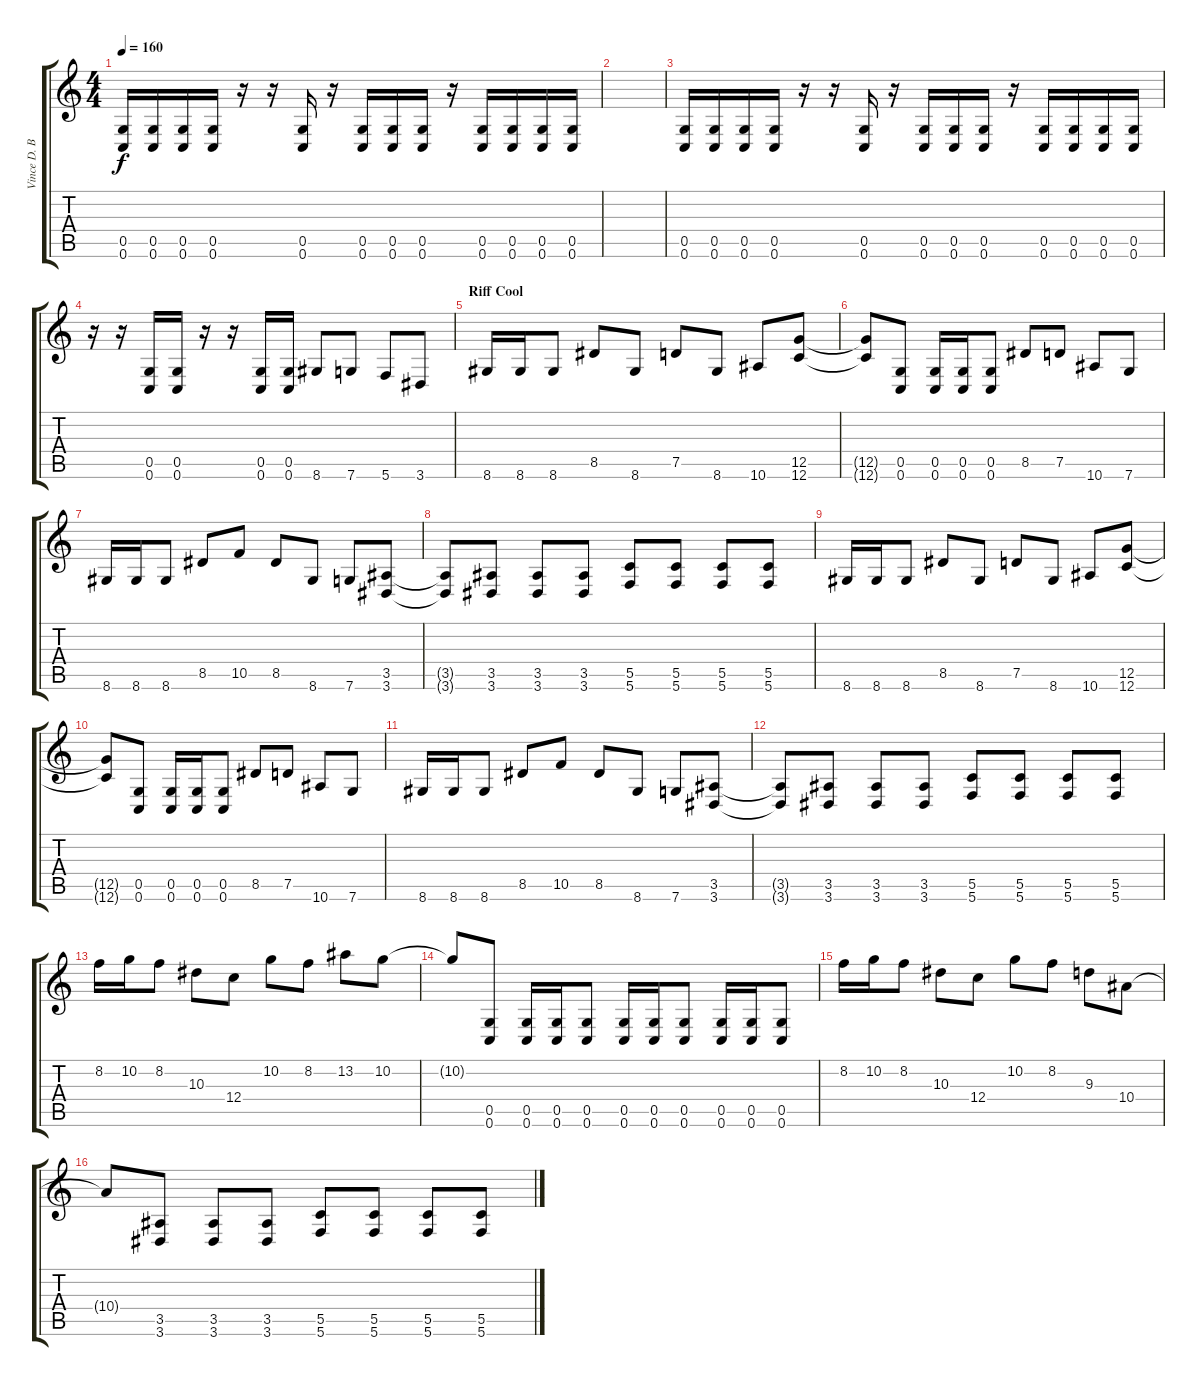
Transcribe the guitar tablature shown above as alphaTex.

\track ("Vince D. Bourassa" "Vince D. B") {instrument distortionguitar}
\staff {score tabs}
\tuning (D4 A3 F3 C3 G2 C2) {hide}
\ts (4 4)
\tempo 160
\clef g2
\ks c
(0.5 0.6).16{dy f} (0.5 0.6).16 (0.5 0.6).16 (0.5 0.6).16 r.16 r.16 (0.5 0.6).16 r.16 (0.5 0.6).16 (0.5 0.6).16 (0.5 0.6).16 r.16 (0.5 0.6).16 (0.5 0.6).16 (0.5 0.6).16 (0.5 0.6).16 |
|
(0.5 0.6).16 (0.5 0.6).16 (0.5 0.6).16 (0.5 0.6).16 r.16 r.16 (0.5 0.6).16 r.16 (0.5 0.6).16 (0.5 0.6).16 (0.5 0.6).16 r.16 (0.5 0.6).16 (0.5 0.6).16 (0.5 0.6).16 (0.5 0.6).16 |
r.16 r.16 (0.5 0.6).16 (0.5 0.6).16 r.16 r.16 (0.5 0.6).16 (0.5 0.6).16 8.6.8 7.6.8 5.6.8 3.6.8 |
\section ("" "Riff Cool")
8.6.16 8.6.16 8.6.8 8.5.8 8.6.8 7.5.8 8.6.8 10.6.8 (12.5 12.6).8 |
(12.5{t} 12.6{t}).8 (0.5 0.6).8 (0.5 0.6).16 (0.5 0.6).16 (0.5 0.6).8 8.5.8 7.5.8 10.6.8 7.6.8 |
8.6.16 8.6.16 8.6.8 8.5.8 10.5.8 8.5.8 8.6.8 7.6.8 (3.5 3.6).8 |
(3.5{t} 3.6{t}).8 (3.5 3.6).8 (3.5 3.6).8 (3.5 3.6).8 (5.5 5.6).8 (5.5 5.6).8 (5.5 5.6).8 (5.5 5.6).8 |
8.6.16 8.6.16 8.6.8 8.5.8 8.6.8 7.5.8 8.6.8 10.6.8 (12.5 12.6).8 |
(12.5{t} 12.6{t}).8 (0.5 0.6).8 (0.5 0.6).16 (0.5 0.6).16 (0.5 0.6).8 8.5.8 7.5.8 10.6.8 7.6.8 |
8.6.16 8.6.16 8.6.8 8.5.8 10.5.8 8.5.8 8.6.8 7.6.8 (3.5 3.6).8 |
(3.5{t} 3.6{t}).8 (3.5 3.6).8 (3.5 3.6).8 (3.5 3.6).8 (5.5 5.6).8 (5.5 5.6).8 (5.5 5.6).8 (5.5 5.6).8 |
8.2.16 10.2.16 8.2.8 10.3.8 12.4.8 10.2.8 8.2.8 13.2.8 10.2.8 |
10.2{t}.8 (0.5 0.6).8 (0.5 0.6).16 (0.5 0.6).16 (0.5 0.6).8 (0.5 0.6).16 (0.5 0.6).16 (0.5 0.6).8 (0.5 0.6).16 (0.5 0.6).16 (0.5 0.6).8 |
8.2.16 10.2.16 8.2.8 10.3.8 12.4.8 10.2.8 8.2.8 9.3.8 10.4.8 |
10.4{t}.8 (3.5 3.6).8 (3.5 3.6).8 (3.5 3.6).8 (5.5 5.6).8 (5.5 5.6).8 (5.5 5.6).8 (5.5 5.6).8
